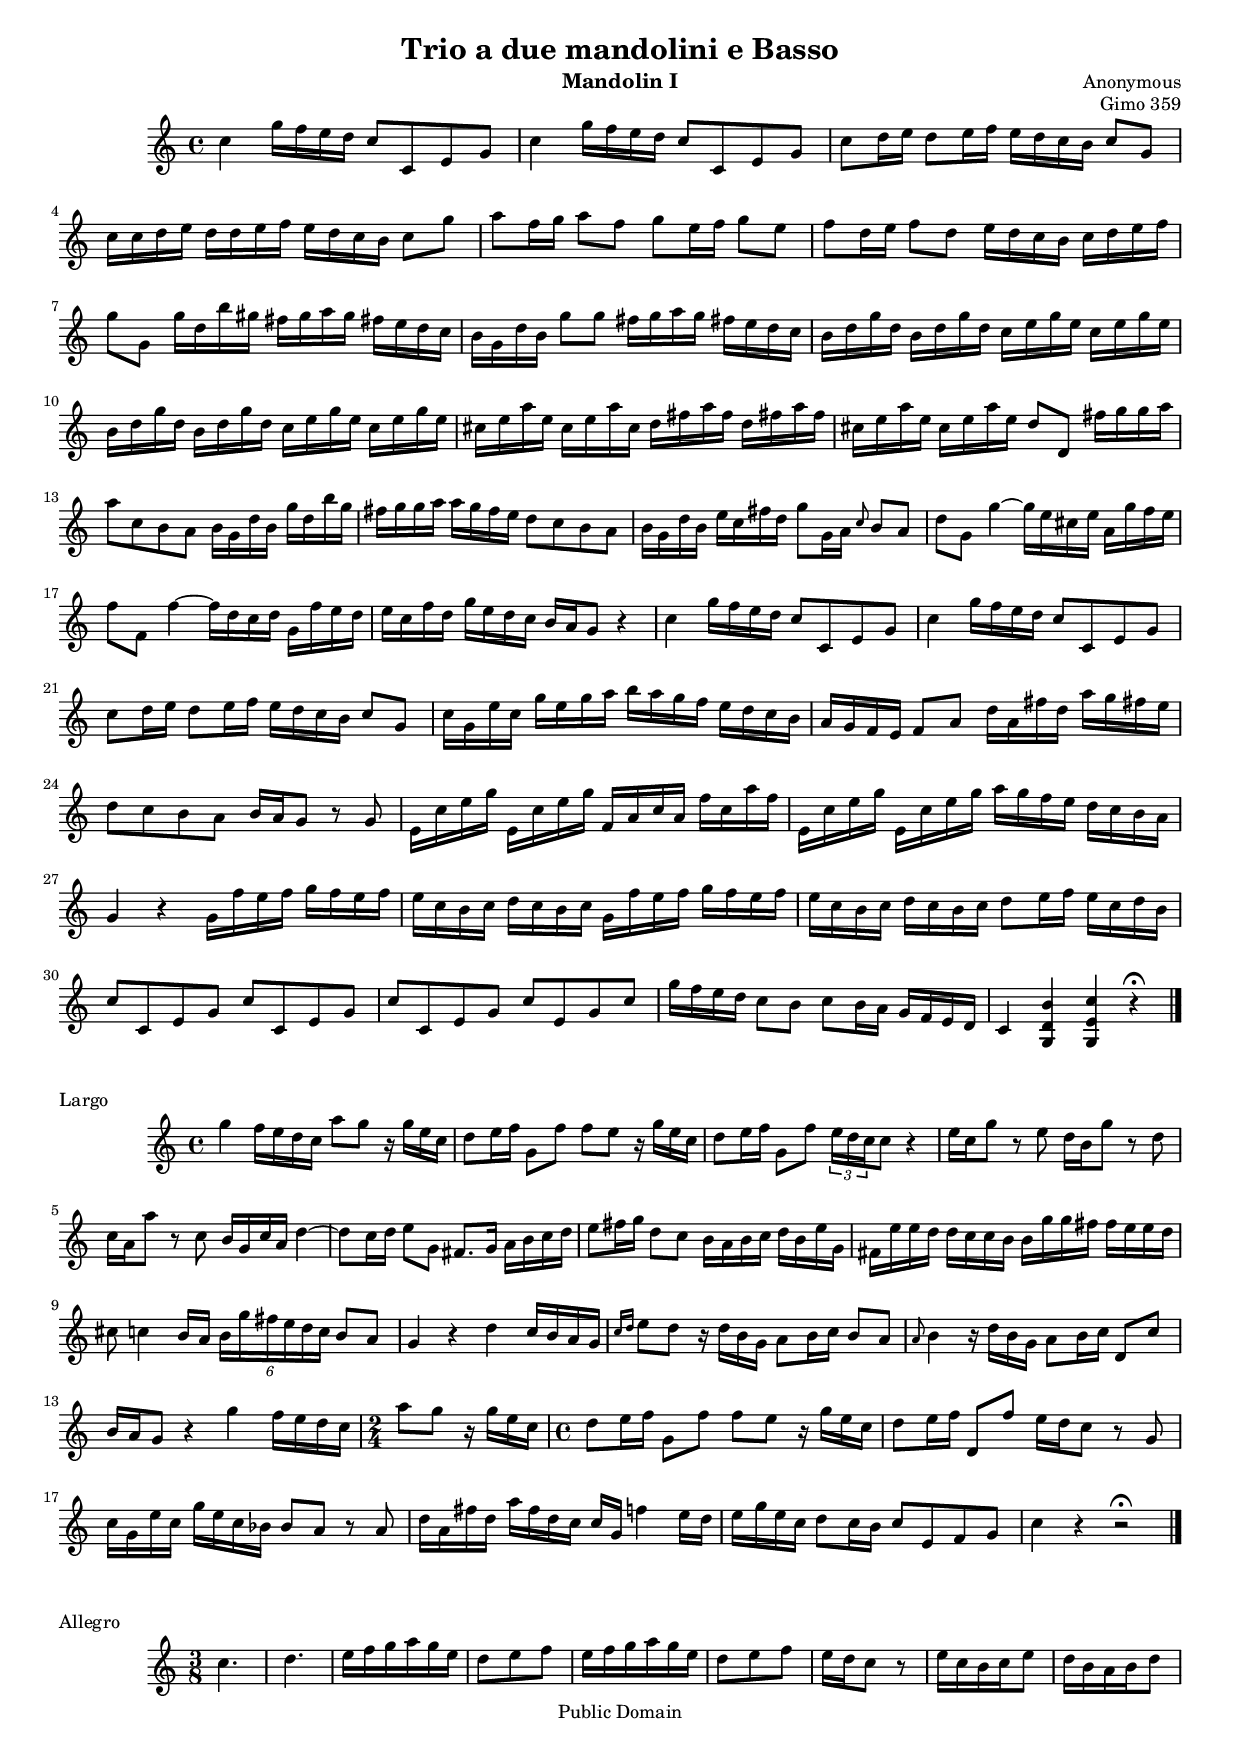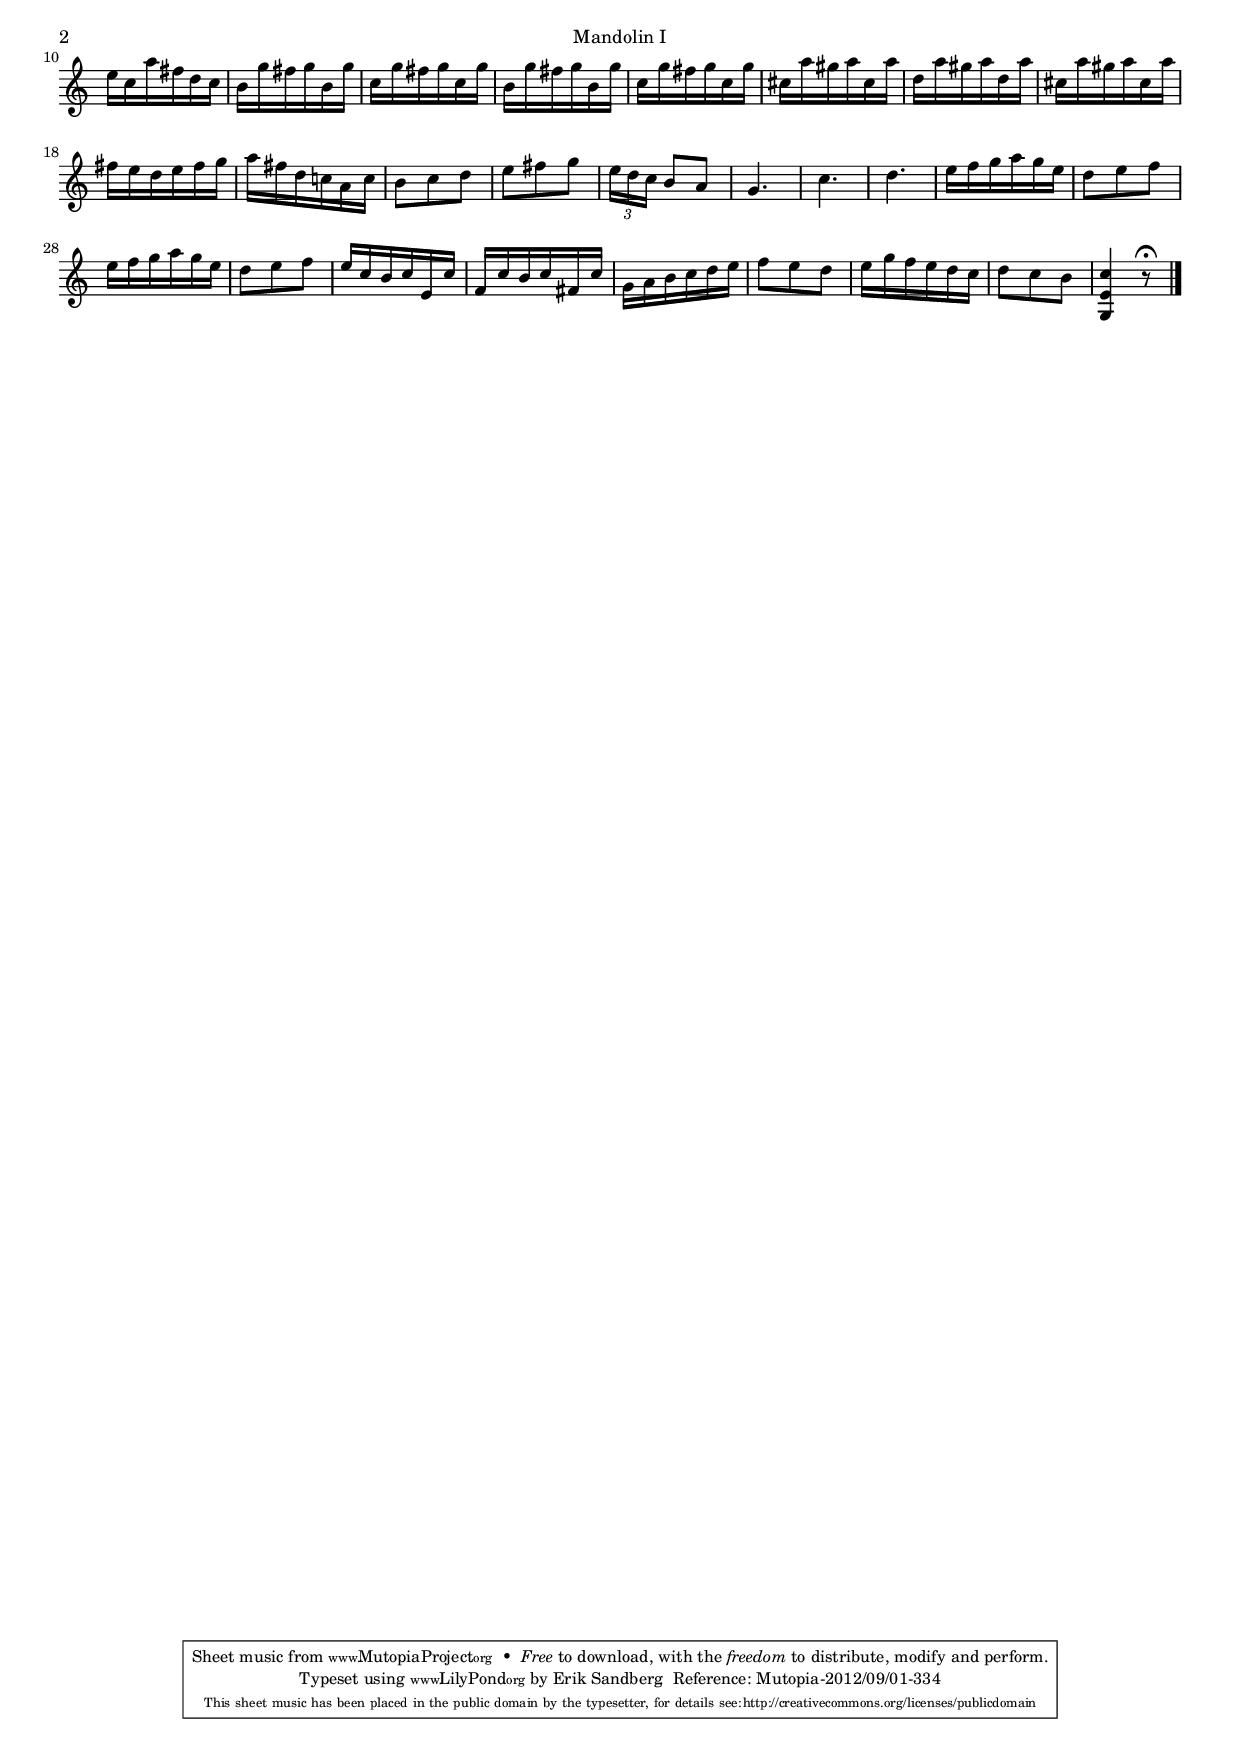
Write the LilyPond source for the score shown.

\version "2.16.0"

Instrument = "Mandolin I"
\version "2.16.0"

\header {
  title = "Trio a due mandolini e Basso"
  composer = "Anonymous"
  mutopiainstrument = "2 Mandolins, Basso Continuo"
  date = "c.1760"
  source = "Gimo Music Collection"
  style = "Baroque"
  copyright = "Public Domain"
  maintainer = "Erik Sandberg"
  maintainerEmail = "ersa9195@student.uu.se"
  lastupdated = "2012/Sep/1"
  instrument = \Instrument

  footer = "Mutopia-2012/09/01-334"
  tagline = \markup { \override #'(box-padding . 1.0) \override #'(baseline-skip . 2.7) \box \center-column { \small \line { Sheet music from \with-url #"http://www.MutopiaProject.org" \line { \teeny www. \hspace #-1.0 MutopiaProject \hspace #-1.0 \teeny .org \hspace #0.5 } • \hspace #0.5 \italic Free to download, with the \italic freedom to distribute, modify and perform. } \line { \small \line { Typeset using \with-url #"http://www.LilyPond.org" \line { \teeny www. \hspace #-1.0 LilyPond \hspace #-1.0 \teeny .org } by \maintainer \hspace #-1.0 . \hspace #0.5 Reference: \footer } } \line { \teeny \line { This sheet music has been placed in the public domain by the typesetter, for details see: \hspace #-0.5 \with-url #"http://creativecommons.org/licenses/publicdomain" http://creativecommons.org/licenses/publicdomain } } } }
}


\version "2.16.0"
\version "2.16.0"

% Note: This file contains notes shared between mandolin 1 & 2. All are marked with a // in each bar

ISharedA =  \relative c'' {
  e16 d c b c8 g |
  %4 page 2
  c16 c d e d d e f e d c b
}

ISharedB =  \relative c''' {
  %7 page 2
  g8 g, g'16 d b' gis fis gis a gis fis! e d c |
  %8 page 3
  b g d' b g'8 g fis16 g a g fis! e d c |
}

ISharedC =  \relative c'' {
  %14 page 4
  fis16 g g a a g fis e
}

ISharedD =  \relative c'' {
  d8 e16 f e d c b c8 g |
  %22 page 5
  c16 g e' c g' e g a b a g f e d c b | a g f e f8 a d16 a fis' d a' g fis! e |
  d8 c b a
}


IMandI =  \relative c'' {
  \clef "treble"
  \key c\major
  \time 4/4
  
  %1 page 2
  c4 g'16 f e d c8 c, e g | c4 g'16 f e d c8 c, e g |
  c d16 e d8 e16 f \ISharedA c8 g' |
  %5
  a f16 g a8 f g e16 f g8 e | f8 d16 e f8 d e16 d c b c d e f |
  \ISharedB
  %9 page 3
  b, d g d b d g d c e g e c e g e | b d g d b d g d c e g e c e g e |
  cis e a e cis e a cis, d fis a fis d fis! a fis |
  cis e a e cis e a e d8 d, fis'16 g g a | a8 c, b a b16 g d' b g' d b' g |
  %14 page 4
  \ISharedC d8 c b a |
  %15
  b16 g d' b e c fis d g8 g,16 a \grace c8 b a |
  %16 Note: the d8 g, are written d4 g, in the manuscript
  d8 g, g'4 ~ g16 e cis e a, g' f e | f8 f, f'4 ~ f16 d c d g, f' e d |
  e c f d g e d c b a g8 r4 | c4 g'16 f e d c8 c, e g |
  c4 g'16 f e d c8 c, e g |
  %21 page 5
  c8 d16 e \ISharedD b16 a g8 r g |
  %25 
  e16 c' e g e, c' e g f, a c a f' c a' f |
  %26 page 6
  e, c' e g e, c' e g a g f e d c b a | g4 r g16 f' e f g f e f |
  e c b c d c b c g f' e f g f e f |
  e c b c d c b c d8 e16 f e c d b | c8 c, e g c c, e g |
  c  c, e g c e, g c | g'16 f e d c8 b c8 b16 a g f e d |
  %33
  c4 <b' d, g,> <c e, g,> r^\fermata \bar "|."
}

\version "2.16.0"

IIMandI =  \relative c''' {
  \clef "treble"
  \key c\major
  \time 4/4

  %1 page 7  
  g4 f16 e d c a'8 g r16 g e c | d8 e16 f g,8 f' f e r16 g e c |
  d8 e16 f g,8 f' \times 2/3 {e16 d c} c8 r4 |
  e16 c g'8 r e d16 b g'8 r d | c16 a a'8 r c, b16 g c a d4 ~ |
  %6 page 8
  d8 c16 d e8 g, fis8. g16 a b c d | e8 fis16 g d8 c b16 a b c d b e g, |
  fis e' e d d c c b b g' g fis fis e e d |
  cis8 c4 b16 a \times 4/6 { b[ g' fis e d c]}  b8[ a] | g4 r d' c16 b a g |
  %11 page 9
  \grace{c16[ d]} e8 d r16 d b g a8 b16 c b8 a |
  \grace a8 b4 r16 d b g a8 b16 c d,8 c' | b16 a g8 r4 g' f16 e d c |
  %14 Note: Bar is too short.
  \time 2/4 a'8 g r16 g e c \time 4/4 | d8 e16 f g,8 f' f e r16 g e c |
  d8 e16 f d,8 f' e16 d c8 r g | c16 g e' c g' e c bes bes8 a r a |
  %18 page 10
  d16 a fis' d a' fis d c c g f'4 e16 d | e g e c d8 c16 b c8 e, f g |
  %20
  c4 r r2^\fermata \bar "|."
}

\version "2.16.0"

IIIMandI =  \relative c'' {
  \clef "treble"
  \key c\major
  \time 3/8

  %1 page 10
  c4. | d | e16 f g a g e | d8 e f | e16 f g a g e |
  %6 page 11
  d8 e f | e16 d c8 r | e16 c b c e8 | d16 b a b d8 | e16 c a' fis d c |
  b g' fis g b, g' | c, g' fis g c, g' | b, g' fis g b, g' |
  c, g' fis g c, g' | cis, a' gis a cis, a' |
  %16 Note: The first d looks like a c
  d, a' gis a d, a' | cis, a' gis a cis, a' |
  fis e d e fis g | a fis d c! a c |
  %20 page 12
  b8 c d | e fis g | \times 2/3 { e16[ d c]}  b8[ a] | g4. | c | d |
  e16 f g a g e | d8 e f | e16 f g a g e | d8 e f | e16 c b c e, c' |
  f, c' b c fis, c' | g a b c d e | f8 e d | e16 g f e d c |
  %35 page 13
  d8 c b | <c e, g,>4 r8^\fermata \bar "|."
}


#(set-global-staff-size 16)

\score {
  \context Staff = I \IMandI

  \header {piece = "" opus = "Gimo 359"}
  \layout {}
}

\score {
  \context Staff = I \IIMandI

  \header {piece = "Largo"}
  \layout {}
}

\score {
  \context Staff = I \IIIMandI

  \header {piece = "Allegro"}
  \layout {}
}

